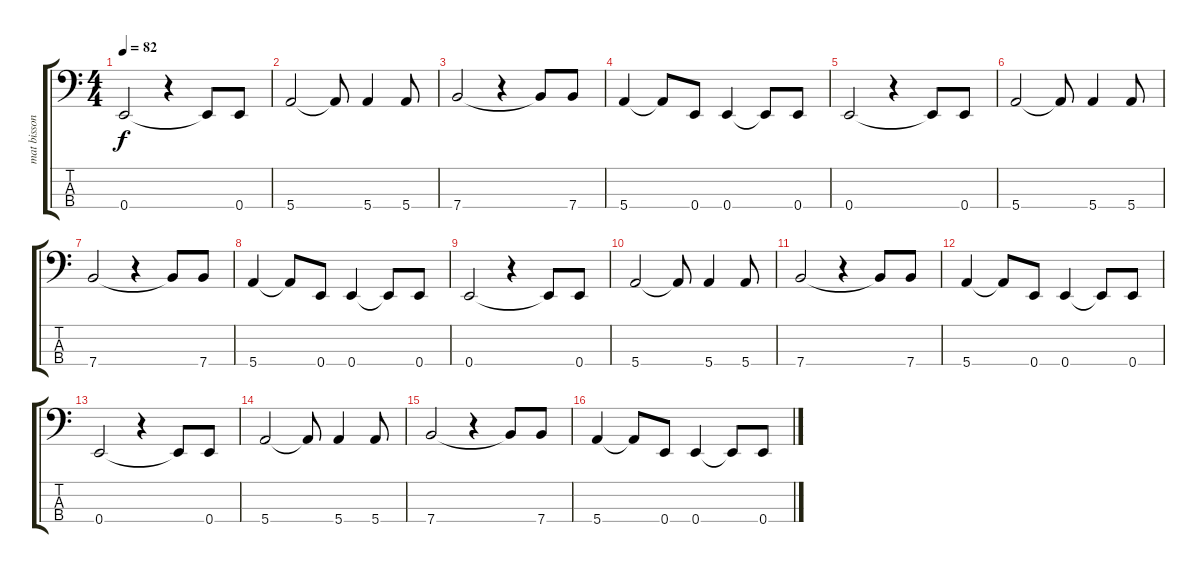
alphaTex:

\track ("mat bissonette" "mat bisson") {instrument electricbassfinger}
\staff {score tabs}
\tuning (G2 D2 A1 E1) {hide}
\ts (4 4)
\tempo 82
\clef f4
\ks c
0.4.2{dy f} r.4 0.4{t}.8 0.4.8 |
5.4.2 5.4{t}.8 5.4.4 5.4.8 |
7.4.2 r.4 7.4{t}.8 7.4.8 |
5.4.4 5.4{t}.8 0.4.8 0.4.4 0.4{t}.8 0.4.8 |
0.4.2 r.4 0.4{t}.8 0.4.8 |
5.4.2 5.4{t}.8 5.4.4 5.4.8 |
7.4.2 r.4 7.4{t}.8 7.4.8 |
5.4.4 5.4{t}.8 0.4.8 0.4.4 0.4{t}.8 0.4.8 |
0.4.2 r.4 0.4{t}.8 0.4.8 |
5.4.2 5.4{t}.8 5.4.4 5.4.8 |
7.4.2 r.4 7.4{t}.8 7.4.8 |
5.4.4 5.4{t}.8 0.4.8 0.4.4 0.4{t}.8 0.4.8 |
0.4.2 r.4 0.4{t}.8 0.4.8 |
5.4.2 5.4{t}.8 5.4.4 5.4.8 |
7.4.2 r.4 7.4{t}.8 7.4.8 |
5.4.4 5.4{t}.8 0.4.8 0.4.4 0.4{t}.8 0.4.8
